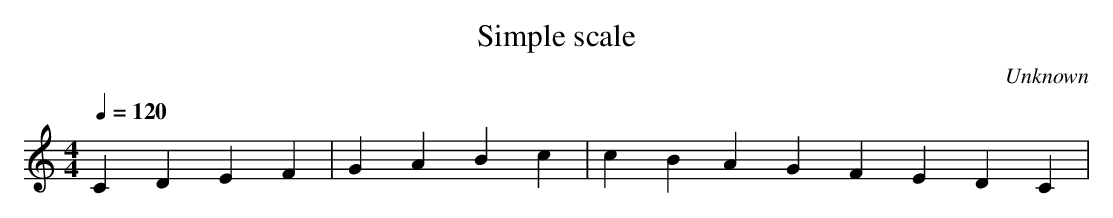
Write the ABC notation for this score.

X:1
T:Simple scale
C:Unknown
M:4/4
L:1/4
Q:1/4=120
K:C
C D E F | G A B c | c B A G F E D C |
